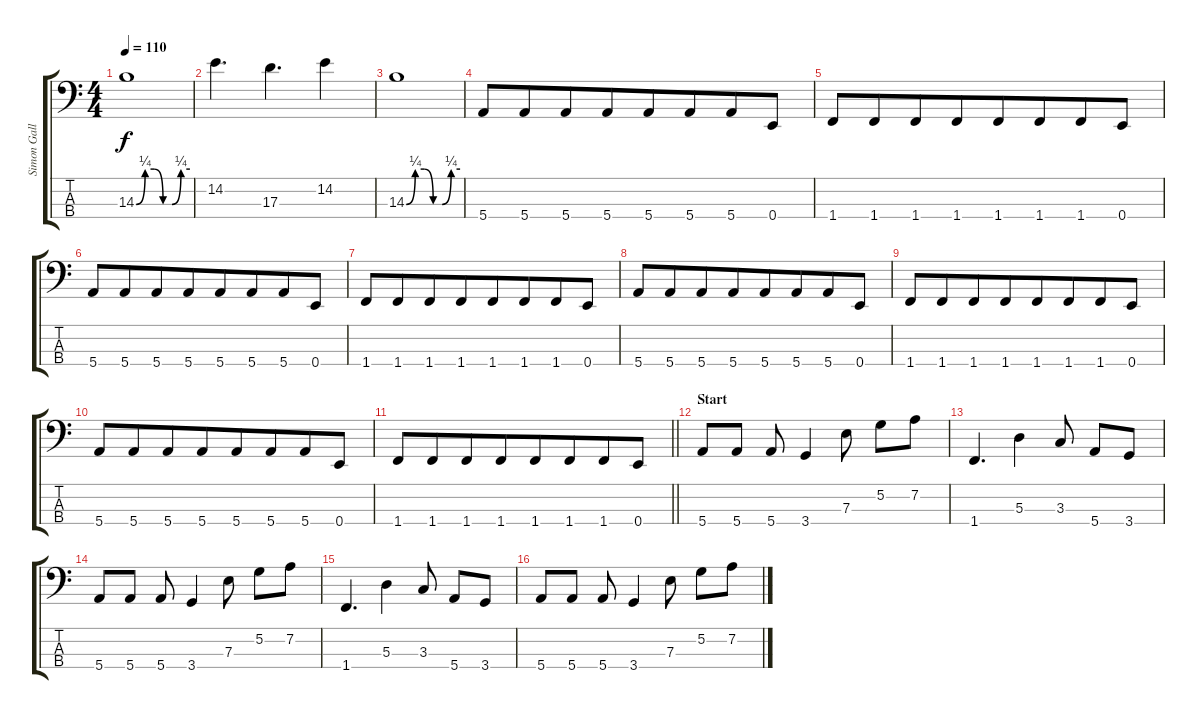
\track ("Simon Gallup" "Simon Gall") {instrument electricbasspick}
\staff {score tabs}
\tuning (G2 D2 A1 E1) {hide}
\ts (4 4)
\tempo 110
\clef f4
\ks c
14.3{be (custom 0 0 10 1 20 1 30 0 40 0 50 1 60 1)}.1{dy f} |
14.2.4{d} 17.3.4{d} 14.2.4 |
14.3{be (custom 0 0 10 1 20 1 30 0 40 0 50 1 60 1)}.1 |
5.4.8 5.4.8{beam merge} 5.4.8 5.4.8{beam merge} 5.4.8 5.4.8{beam merge} 5.4.8 0.4.8 |
1.4.8 1.4.8{beam merge} 1.4.8 1.4.8{beam merge} 1.4.8 1.4.8{beam merge} 1.4.8 0.4.8 |
5.4.8 5.4.8{beam merge} 5.4.8 5.4.8{beam merge} 5.4.8 5.4.8{beam merge} 5.4.8 0.4.8 |
1.4.8 1.4.8{beam merge} 1.4.8 1.4.8{beam merge} 1.4.8 1.4.8{beam merge} 1.4.8 0.4.8 |
5.4.8 5.4.8{beam merge} 5.4.8 5.4.8{beam merge} 5.4.8 5.4.8{beam merge} 5.4.8 0.4.8 |
1.4.8 1.4.8{beam merge} 1.4.8 1.4.8{beam merge} 1.4.8 1.4.8{beam merge} 1.4.8 0.4.8 |
5.4.8 5.4.8{beam merge} 5.4.8 5.4.8{beam merge} 5.4.8 5.4.8{beam merge} 5.4.8 0.4.8 |
\barLineRight lightlight
1.4.8 1.4.8{beam merge} 1.4.8 1.4.8{beam merge} 1.4.8 1.4.8{beam merge} 1.4.8 0.4.8 |
\section ("" "Start")
5.4.8 5.4.8 5.4.8 3.4.4 7.3.8 5.2.8 7.2.8 |
1.4.4{d} 5.3.4 3.3.8 5.4.8 3.4.8 |
5.4.8 5.4.8 5.4.8 3.4.4 7.3.8 5.2.8 7.2.8 |
1.4.4{d} 5.3.4 3.3.8 5.4.8 3.4.8 |
5.4.8 5.4.8 5.4.8 3.4.4 7.3.8 5.2.8 7.2.8
